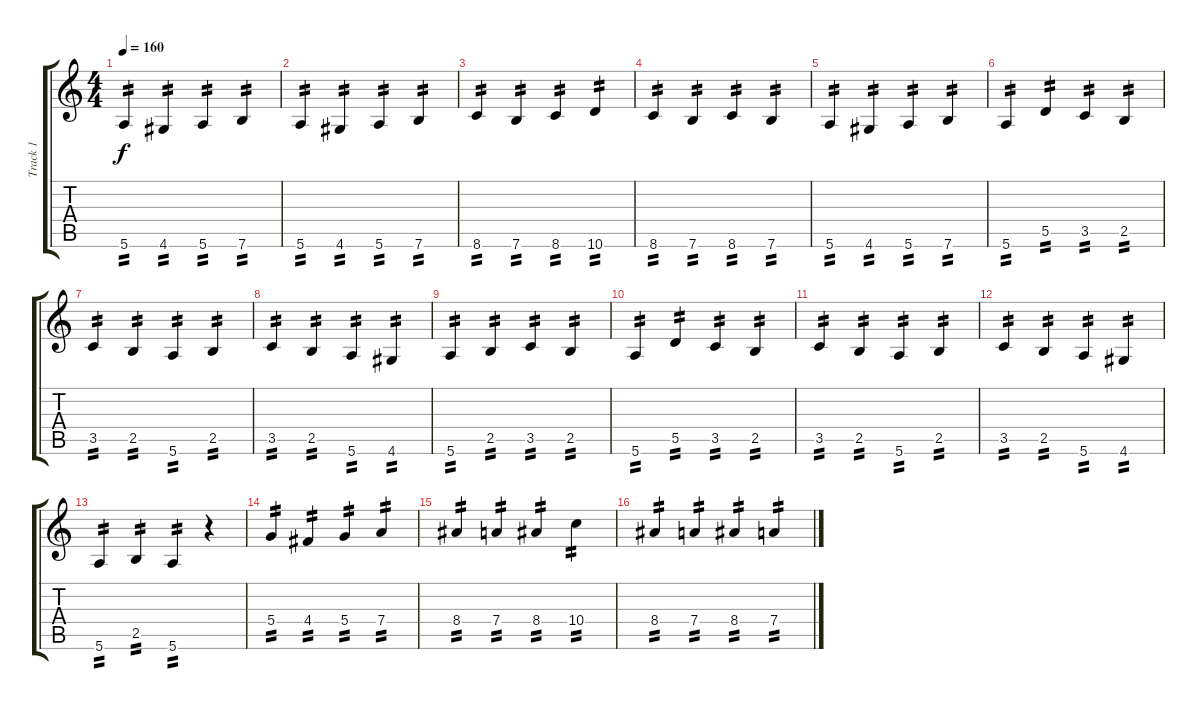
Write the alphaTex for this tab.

\track ("Track 1" "Track 1") {instrument distortionguitar}
\staff {score tabs}
\tuning (E4 B3 G3 D3 A2 E2) {hide}
\ts (4 4)
\tempo 160
\clef g2
\ks c
5.6.4{tp 2 dy f} 4.6.4{tp 2} 5.6.4{tp 2} 7.6.4{tp 2} |
5.6.4{tp 2} 4.6.4{tp 2} 5.6.4{tp 2} 7.6.4{tp 2} |
8.6.4{tp 2} 7.6.4{tp 2} 8.6.4{tp 2} 10.6.4{tp 2} |
8.6.4{tp 2} 7.6.4{tp 2} 8.6.4{tp 2} 7.6.4{tp 2} |
5.6.4{tp 2} 4.6.4{tp 2} 5.6.4{tp 2} 7.6.4{tp 2} |
5.6.4{tp 2} 5.5.4{tp 2} 3.5.4{tp 2} 2.5.4{tp 2} |
3.5.4{tp 2} 2.5.4{tp 2} 5.6.4{tp 2} 2.5.4{tp 2} |
3.5.4{tp 2} 2.5.4{tp 2} 5.6.4{tp 2} 4.6.4{tp 2} |
5.6.4{tp 2} 2.5.4{tp 2} 3.5.4{tp 2} 2.5.4{tp 2} |
5.6.4{tp 2} 5.5.4{tp 2} 3.5.4{tp 2} 2.5.4{tp 2} |
3.5.4{tp 2} 2.5.4{tp 2} 5.6.4{tp 2} 2.5.4{tp 2} |
3.5.4{tp 2} 2.5.4{tp 2} 5.6.4{tp 2} 4.6.4{tp 2} |
5.6.4{tp 2} 2.5.4{tp 2} 5.6.4{tp 2} r.4 |
5.4.4{tp 2} 4.4.4{tp 2} 5.4.4{tp 2} 7.4.4{tp 2} |
8.4.4{tp 2} 7.4.4{tp 2} 8.4.4{tp 2} 10.4.4{tp 2} |
8.4.4{tp 2} 7.4.4{tp 2} 8.4.4{tp 2} 7.4.4{tp 2}
